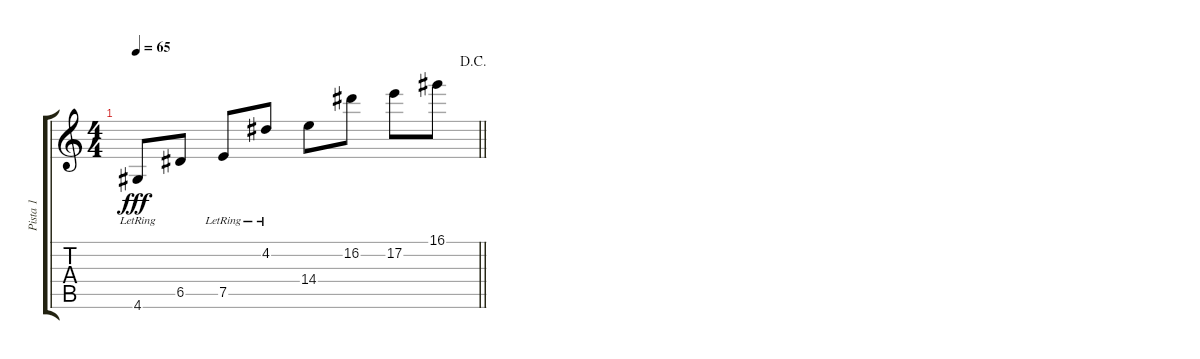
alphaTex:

\track ("Pista 1" "Pista 1") {instrument acousticguitarsteel}
\staff {score tabs}
\tuning (E4 B3 G3 D3 A2 E2) {hide}
\ts (4 4)
\jump dacapo
\tempo 65
\clef g2
\barLineRight lightlight
\ks c
4.6{lr}.8{dy fff} 6.5.8 7.5{lr}.8 4.2{lr}.8 14.4.8 16.2.8 17.2.8 16.1.8
